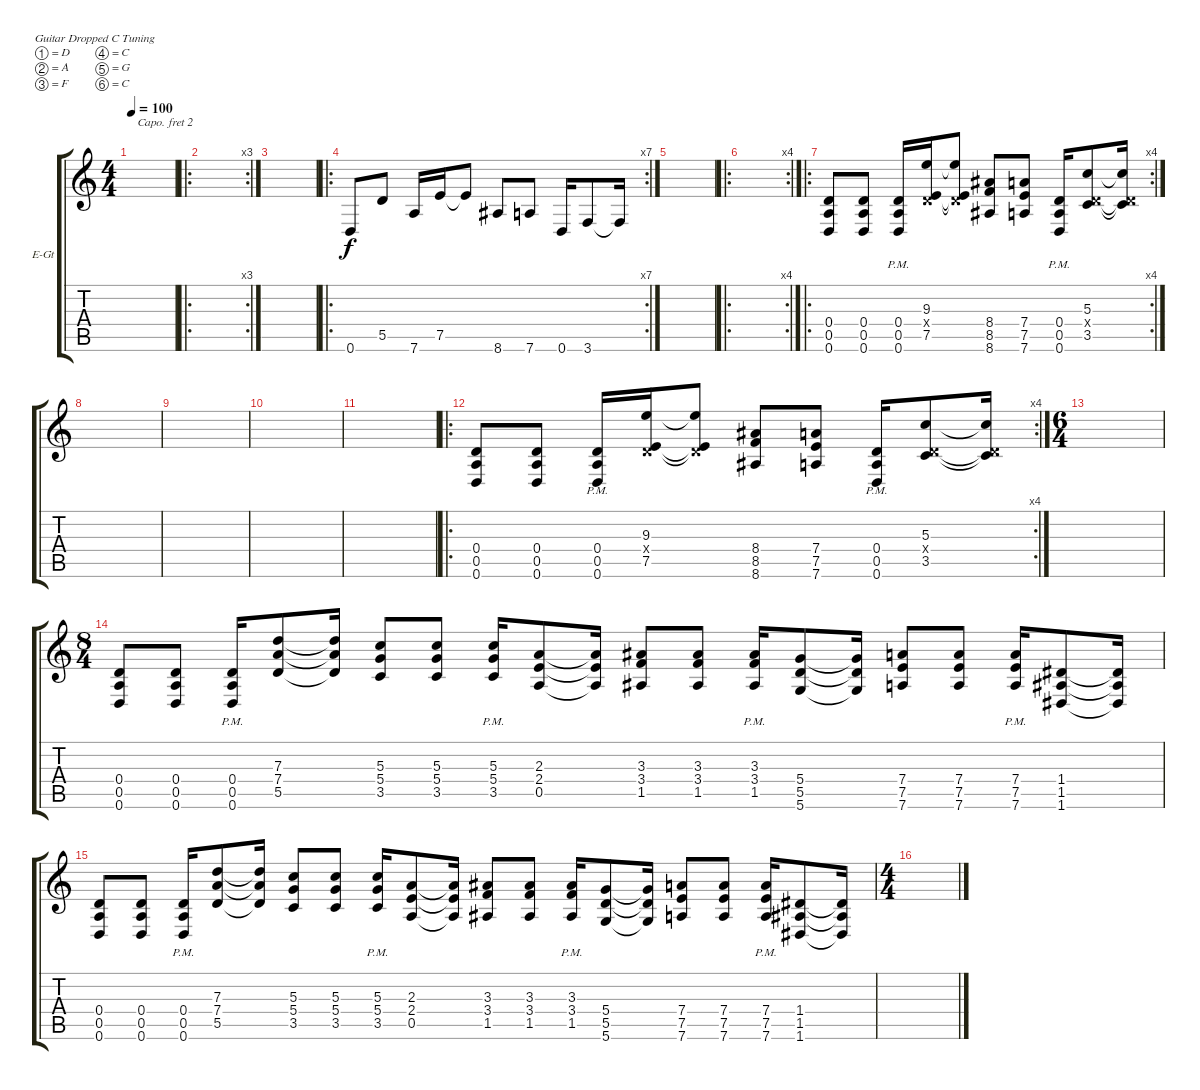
\bracketExtendMode groupsimilarinstruments
\multiBarRest
\firstSystemTrackNameOrientation horizontal
\otherSystemsTrackNameOrientation horizontal
\track ("Mike" "E-Gt") {instrument distortionguitar}
\staff {score tabs}
\capo 2
\tuning (D4 A3 F3 C3 G2 C2)
\ts (4 4)
\tempo 100
\clef g2
\ks c
|
\ro
\rc 3
|
|
\ro
\rc 7
0.6.8 5.5.8 7.6.16 7.5.16 7.5{t}.8 8.6.8 7.6.8 0.6.16 3.6.8 3.6{t}.16 |
|
\ro
\rc 4
|
\ro
\rc 4
(0.6 0.5 0.4).8 (0.4 0.5 0.6).8 (0.6{pm} 0.5{pm} 0.4{pm}).16 (9.3 7.5 0.4{x}).16 (7.5{t} 9.3{t} 0.4{x t}).8 (8.6 8.5 8.4).8 (7.4 7.5 7.6).8 (0.6{pm} 0.5{pm} 0.4{pm}).16 (5.3 3.5 0.4{x}).8 (3.5{t} 5.3{t} 0.4{x t}).16 |
|
|
|
|
\ro
\rc 4
(0.6 0.5 0.4).8 (0.4 0.5 0.6).8 (0.6{pm} 0.5{pm} 0.4{pm}).16 (9.3 7.5 0.4{x}).16 (7.5{t} 9.3{t} 0.4{x t}).8 (8.6 8.5 8.4).8 (7.4 7.5 7.6).8 (0.6{pm} 0.5{pm} 0.4{pm}).16 (5.3 3.5 0.4{x}).8 (3.5{t} 5.3{t} 0.4{x t}).16 |
\ts (6 4)
|
\ts (8 4)
(0.6 0.5 0.4).8 (0.4 0.5 0.6).8 (0.6{pm} 0.5{pm} 0.4{pm}).16 (5.5 7.4 7.3).8 (7.3{t} 7.4{t} 5.5{t}).16 (3.5 5.4 5.3).8 (5.3 5.4 3.5).8 (5.4{pm} 5.3{pm} 3.5{pm}).16 (2.3 2.4 0.5).8 (0.5{t} 2.4{t} 2.3{t}).16 (1.5 3.4 3.3).8 (3.3 3.4 1.5).8 (3.3{pm} 3.4{pm} 1.5{pm}).16 (5.6 5.5 5.4).8 (5.4{t} 5.5{t} 5.6{t}).16 (7.6 7.5 7.4).8 (7.4 7.5 7.6).8 (7.6{pm} 7.5{pm} 7.4{pm}).16 (1.6 1.5 1.4).8 (1.4{t} 1.5{t} 1.6{t}).16 |
(0.6 0.5 0.4).8 (0.4 0.5 0.6).8 (0.6{pm} 0.5{pm} 0.4{pm}).16 (5.5 7.4 7.3).8 (7.3{t} 7.4{t} 5.5{t}).16 (3.5 5.4 5.3).8 (5.3 5.4 3.5).8 (5.4{pm} 5.3{pm} 3.5{pm}).16 (2.3 2.4 0.5).8 (0.5{t} 2.4{t} 2.3{t}).16 (1.5 3.4 3.3).8 (3.3 3.4 1.5).8 (3.3{pm} 3.4{pm} 1.5{pm}).16 (5.6 5.5 5.4).8 (5.4{t} 5.5{t} 5.6{t}).16 (7.6 7.5 7.4).8 (7.4 7.5 7.6).8 (7.6{pm} 7.5{pm} 7.4{pm}).16 (1.6 1.5 1.4).8 (1.4{t} 1.5{t} 1.6{t}).16 |
\ts (4 4)
